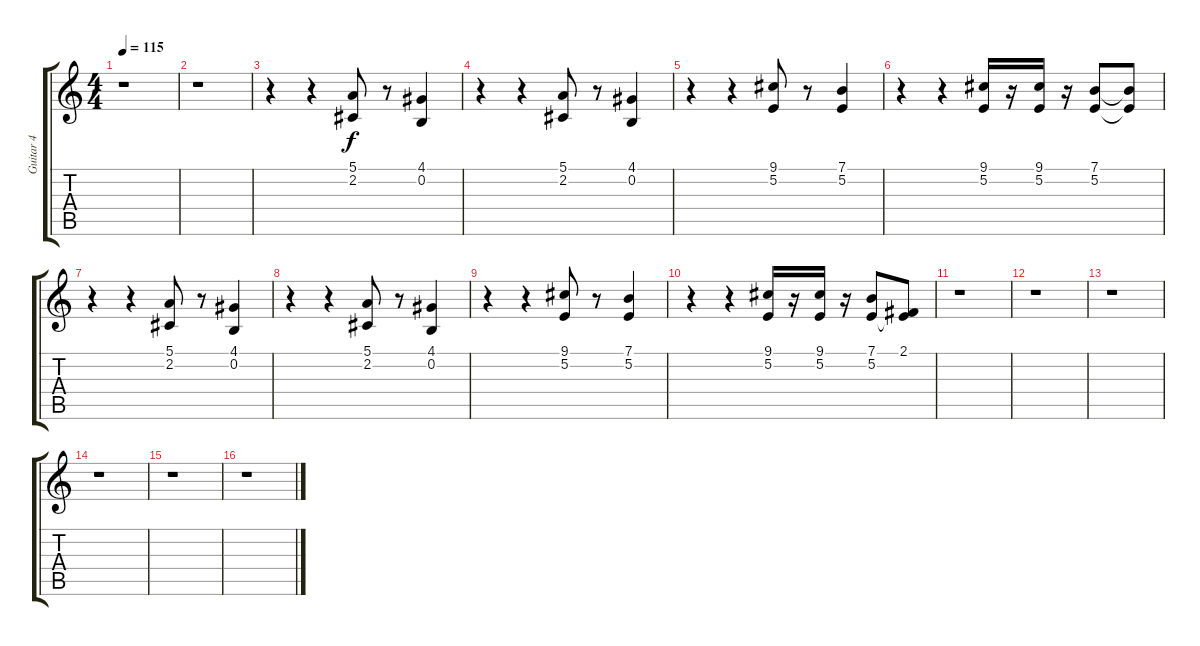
\track ("Guitar 4" "Guitar 4") {instrument tenorsax}
\staff {score tabs}
\tuning (E4 B3 G3 D3 A2 E2) {hide}
\ts (4 4)
\tempo 115
\clef g2
\ks c
r.1{dy f} |
r.1 |
r.4 r.4 (5.1 2.2).8 r.8 (4.1 0.2).4 |
r.4 r.4 (5.1 2.2).8 r.8 (4.1 0.2).4 |
r.4 r.4 (9.1 5.2).8 r.8 (7.1 5.2).4 |
r.4 r.4 (9.1 5.2).16 r.16 (9.1 5.2).16 r.16 (7.1 5.2).8 (7.1{t} 5.2{t}).8 |
r.4 r.4 (5.1 2.2).8 r.8 (4.1 0.2).4 |
r.4 r.4 (5.1 2.2).8 r.8 (4.1 0.2).4 |
r.4 r.4 (9.1 5.2).8 r.8 (7.1 5.2).4 |
r.4 r.4 (9.1 5.2).16 r.16 (9.1 5.2).16 r.16 (7.1 5.2).8 (2.1 5.2{t}).8 |
r.1 |
r.1 |
r.1 |
r.1 |
r.1 |
r.1
